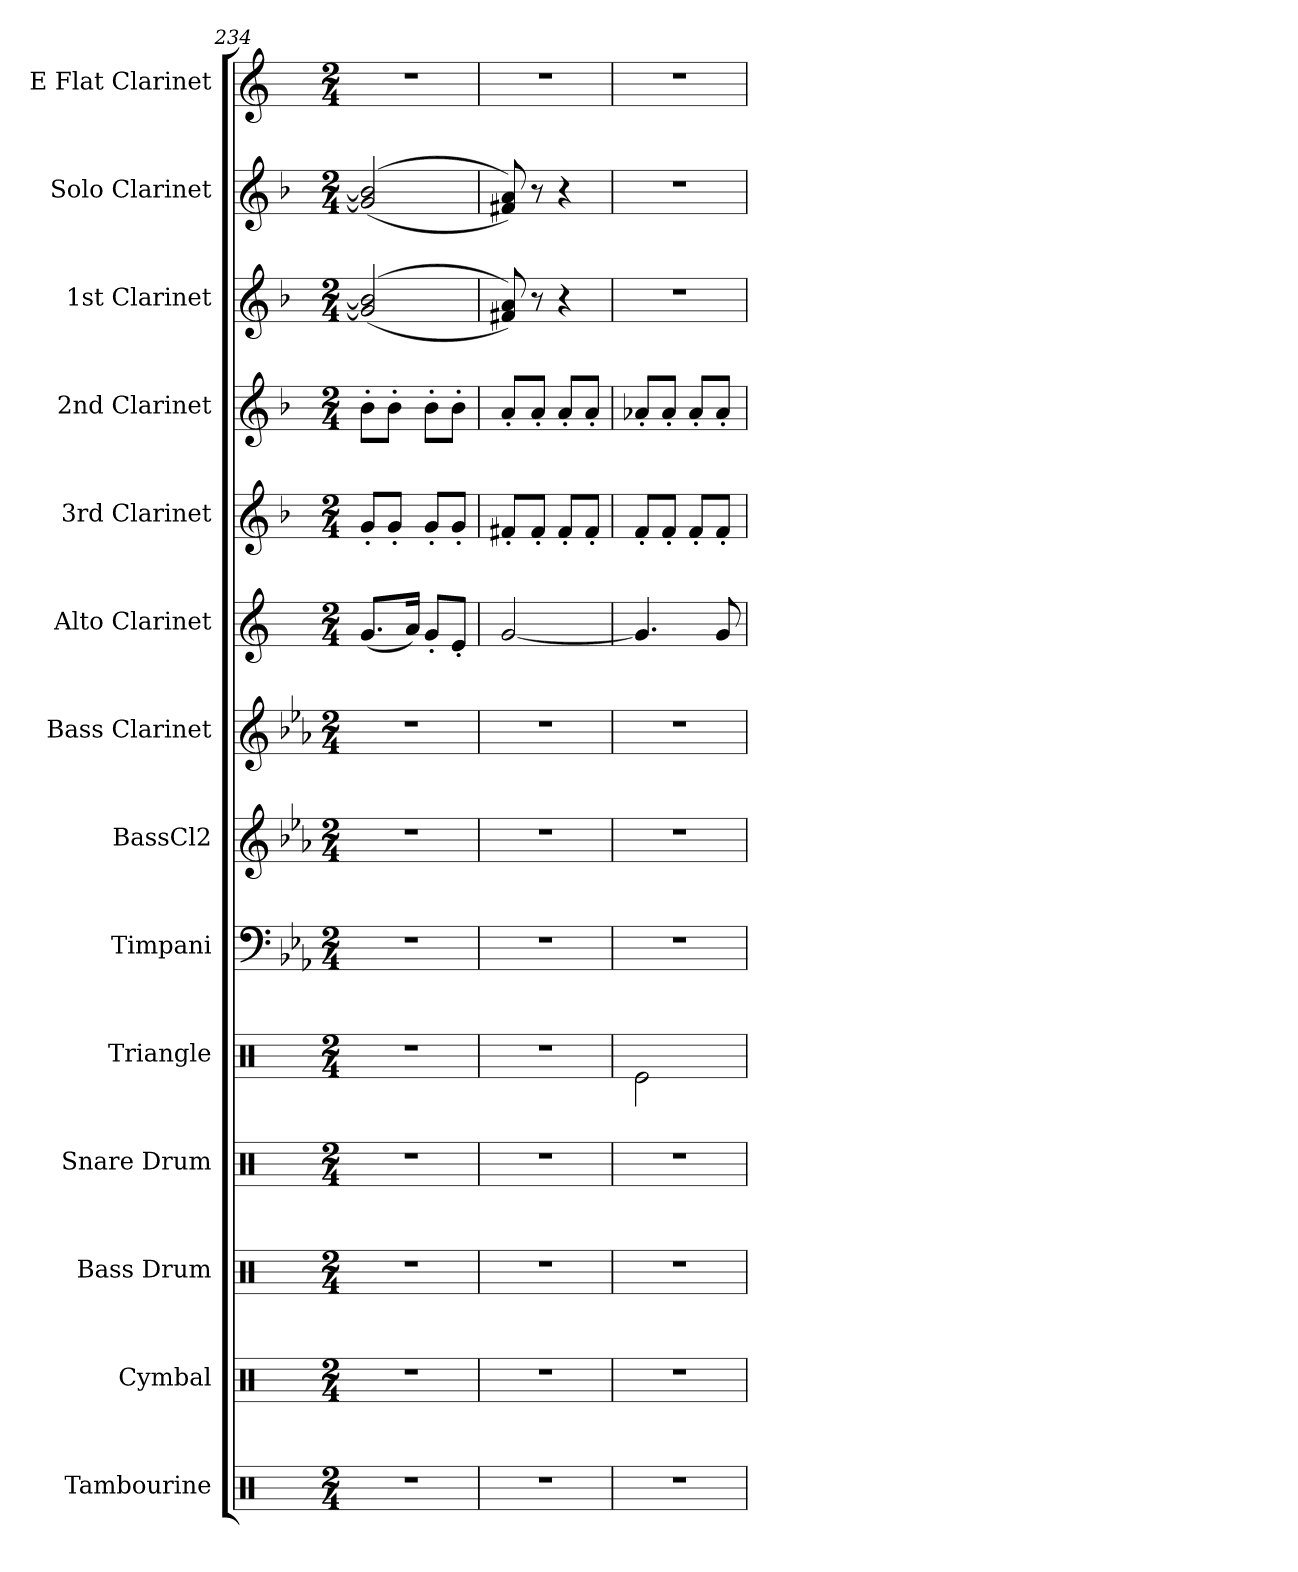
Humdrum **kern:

**kern	**kern	**kern	**kern	**kern	**kern	**kern	**kern	**kern	**kern	**kern	**kern	**kern	**kern
*part14	*part13	*part12	*part11	*part10	*part9	*part8	*part7	*part6	*part5	*part4	*part3	*part2	*part1
*staff14	*staff13	*staff12	*staff11	*staff10	*staff9	*staff8	*staff7	*staff6	*staff5	*staff4	*staff3	*staff2	*staff1
*I"Tambourine	*I"Cymbal	*I"Bass Drum	*I"Snare Drum	*I"Triangle	*I"Timpani	*I"BassCl2	*I"Bass Clarinet	*I"Alto Clarinet	*I"3rd Clarinet	*I"2nd Clarinet	*I"1st Clarinet	*I"Solo Clarinet	*I"E Flat Clarinet
*I'Tamb.	*I'Cym.	*I'B. Dr.	*I'Sn. Dr.	*I'Trgl.	*I'Timp.	*I'B. Cl2	*I'B. Cl.	*I'A. Cl.	*I'3rdCl.	*I'2nd Cl.	*I'1stCl.	*I'SoloCl.	*
*clefX	*clefX	*clefX	*clefX	*clefX	*clefF4	*clefG2	*clefG2	*clefG2	*clefG2	*clefG2	*clefG2	*clefG2	*clefG2
*	*	*	*	*	*	*ITrd8c14	*ITrd8c14	*ITrd5c9	*ITrd1c2	*ITrd1c2	*ITrd1c2	*ITrd1c2	*ITrd-2c-3
*k[]	*k[]	*k[]	*k[]	*k[]	*k[b-e-a-]	*k[b-e-a-]	*k[b-e-a-]	*k[b-e-a-]	*k[b-e-a-]	*k[b-e-a-]	*k[b-e-a-]	*k[b-e-a-]	*k[b-e-a-]
*M2/4	*M2/4	*M2/4	*M2/4	*M2/4	*M2/4	*M2/4	*M2/4	*M2/4	*M2/4	*M2/4	*M2/4	*M2/4	*M2/4
=234	=234	=234	=234	=234	=234	=234	=234	=234	=234	=234	=234	=234	=234
2r	2r	2r	2r	2r	2r	2r	2r	(8.B-/L	8f'/L	8a-'\L	(>(2f/] 2a-/]	(>(2f/] 2a-/]	2r
.	.	.	.	.	.	.	.	.	8f'/J	8a-'\J	.	.	.
.	.	.	.	.	.	.	.	16c/Jk)	.	.	.	.	.
.	.	.	.	.	.	.	.	8B-'/L	8f'/L	8a-'\L	.	.	.
.	.	.	.	.	.	.	.	8G'/J	8f'/J	8a-'\J	.	.	.
=235	=235	=235	=235	=235	=235	=235	=235	=235	=235	=235	=235	=235	=235
2r	2r	2r	2r	2r	2r	2r	2r	[2B-/	8en'/L	8g'/L	8en/ 8g/))	8en/ 8g/))	2r
.	.	.	.	.	.	.	.	.	8e'/J	8g'/J	8r	8r	.
.	.	.	.	.	.	.	.	.	8e'/L	8g'/L	4r	4r	.
.	.	.	.	.	.	.	.	.	8e'/J	8g'/J	.	.	.
=236	=236	=236	=236	=236	=236	=236	=236	=236	=236	=236	=236	=236	=236
2r	2r	2r	2r	2Re\	2r	2r	2r	4.B-/]	8e-'/L	8g-X'/L	2r	2r	2r
.	.	.	.	.	.	.	.	.	8e-'/J	8g-'/J	.	.	.
.	.	.	.	.	.	.	.	.	8e-'/L	8g-'/L	.	.	.
.	.	.	.	.	.	.	.	8B-/	8e-'/J	8g-'/J	.	.	.
=	=	=	=	=	=	=	=	=	=	=	=	=	=
*-	*-	*-	*-	*-	*-	*-	*-	*-	*-	*-	*-	*-	*-
